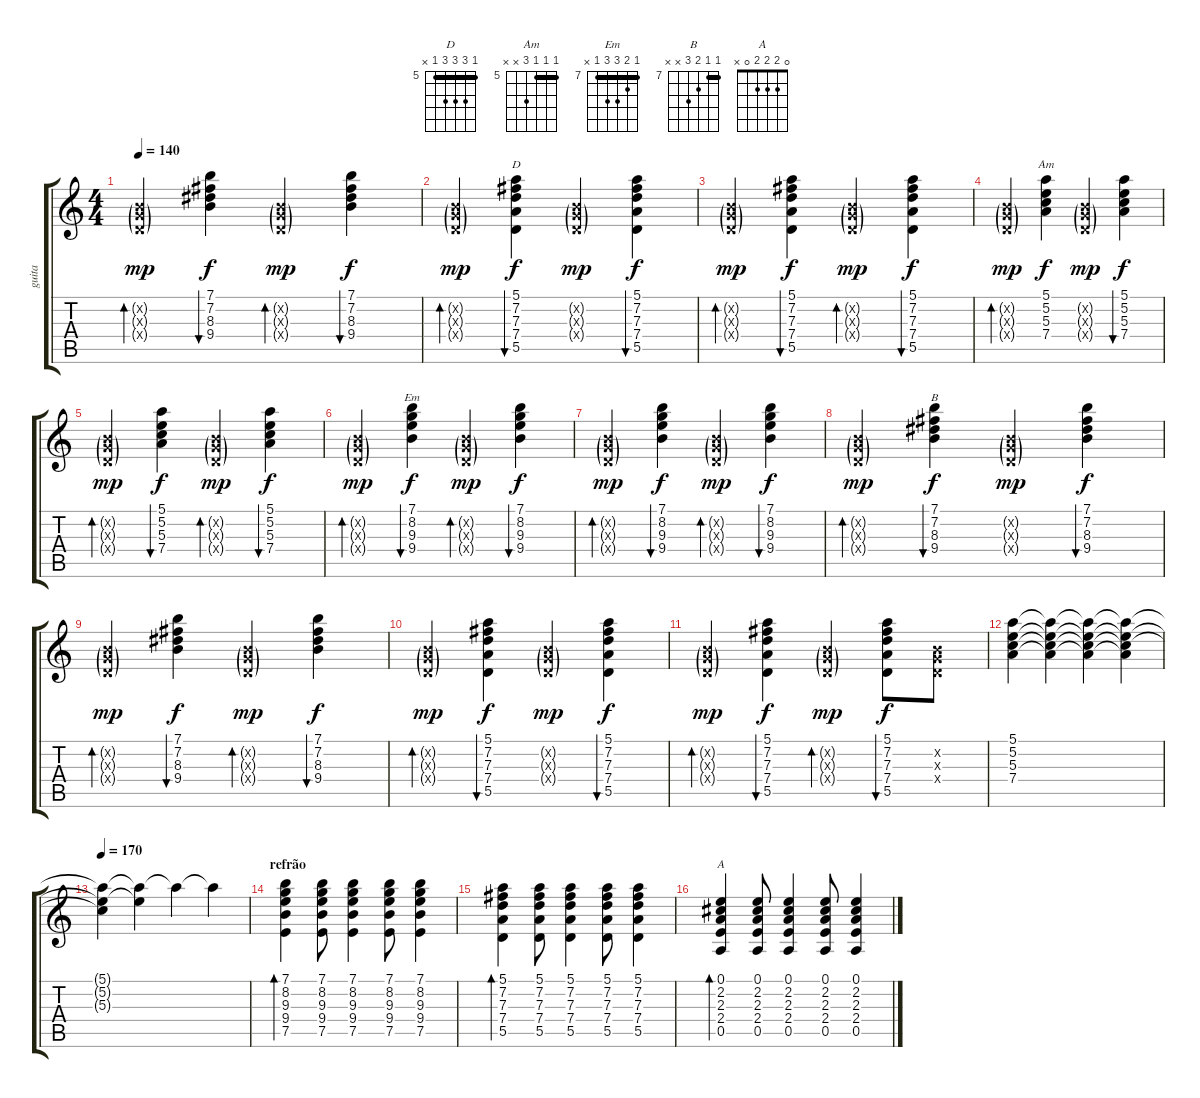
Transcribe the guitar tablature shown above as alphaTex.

\track ("guita" "guita") {instrument electricguitarmuted}
\staff {score tabs}
\tuning (E4 B3 G3 D3 A2 E2) {hide}
\chord ("D" 5 7 7 7 5 x) {firstfret 5 barre 5}
\chord ("Am" 5 5 5 7 x x) {firstfret 5 barre 5}
\chord ("Em" 7 8 9 9 7 x) {firstfret 7 barre 7}
\chord ("B" 7 7 8 9 x x) {firstfret 7 barre 7}
\chord ("A" 0 2 2 2 0 x)
\ts (4 4)
\tempo 140
\clef g2
\ks c
(0.2{g x} 0.3{g x} 0.4{g x}).4{bd 60 dy mp} (7.1 7.2 8.3 9.4).4{bu 60 dy f} (0.2{g x} 0.3{g x} 0.4{g x}).4{bd 60 dy mp} (7.1 7.2 8.3 9.4).4{bu 60 dy f} |
(0.2{g x} 0.3{g x} 0.4{g x}).4{bd 60 dy mp} (5.1 7.2 7.3 7.4 5.5).4{bu 60 ch "D" dy f} (0.2{g x} 0.3{g x} 0.4{g x}).4{dy mp} (5.1 7.2 7.3 7.4 5.5).4{bu 60 dy f} |
(0.2{g x} 0.3{g x} 0.4{g x}).4{bd 60 dy mp} (5.1 7.2 7.3 7.4 5.5).4{bu 60 dy f} (0.2{g x} 0.3{g x} 0.4{g x}).4{bd 60 dy mp} (5.1 7.2 7.3 7.4 5.5).4{bu 60 dy f} |
(0.2{g x} 0.3{g x} 0.4{g x}).4{bd 60 dy mp} (5.1 5.2 5.3 7.4).4{ch "Am" dy f} (0.2{g x} 0.3{g x} 0.4{g x}).4{dy mp} (5.1 5.2 5.3 7.4).4{bu 60 dy f} |
(0.2{g x} 0.3{g x} 0.4{g x}).4{bd 60 dy mp} (5.1 5.2 5.3 7.4).4{bu 60 dy f} (0.2{g x} 0.3{g x} 0.4{g x}).4{bd 60 dy mp} (5.1 5.2 5.3 7.4).4{bu 60 dy f} |
(0.2{g x} 0.3{g x} 0.4{g x}).4{bd 60 dy mp} (7.1 8.2 9.3 9.4).4{bu 60 ch "Em" dy f} (0.2{g x} 0.3{g x} 0.4{g x}).4{bd 60 dy mp} (7.1 8.2 9.3 9.4).4{bu 60 dy f} |
(0.2{g x} 0.3{g x} 0.4{g x}).4{bd 60 dy mp} (7.1 8.2 9.3 9.4).4{bu 60 dy f} (0.2{g x} 0.3{g x} 0.4{g x}).4{bd 60 dy mp} (7.1 8.2 9.3 9.4).4{bu 60 dy f} |
(0.2{g x} 0.3{g x} 0.4{g x}).4{bd 60 dy mp} (7.1 7.2 8.3 9.4).4{bu 60 ch "B" dy f} (0.2{g x} 0.3{g x} 0.4{g x}).4{dy mp} (7.1 7.2 8.3 9.4).4{bu 60 dy f} |
(0.2{g x} 0.3{g x} 0.4{g x}).4{bd 60 dy mp} (7.1 7.2 8.3 9.4).4{bu 60 dy f} (0.2{g x} 0.3{g x} 0.4{g x}).4{bd 60 dy mp} (7.1 7.2 8.3 9.4).4{bu 60 dy f} |
(0.2{g x} 0.3{g x} 0.4{g x}).4{bd 60 dy mp} (5.1 7.2 7.3 7.4 5.5).4{bu 60 dy f} (0.2{g x} 0.3{g x} 0.4{g x}).4{dy mp} (5.1 7.2 7.3 7.4 5.5).4{bu 60 dy f} |
(0.2{g x} 0.3{g x} 0.4{g x}).4{bd 60 dy mp} (5.1 7.2 7.3 7.4 5.5).4{bu 60 dy f} (0.2{g x} 0.3{g x} 0.4{g x}).4{bd 60 dy mp} (5.1 7.2 7.3 7.4 5.5).8{bu 60 dy f} (0.2{x} 0.3{x} 0.4{x}).8 |
(5.1 5.2 5.3 7.4).4 (5.1{t} 5.2{t} 5.3{t} 7.4{t}).4 (5.1{t} 5.2{t} 5.3{t} 7.4{t}).4 (5.1{t} 5.2{t} 5.3{t} 7.4{t}).4 |
\tempo 170
(5.1{t} 5.2{t} 5.3{t}).4 (5.1{t} 5.2{t}).4 5.1{t}.4 5.1{t}.4 |
\section ("" "refrão")
(7.1 8.2 9.3 9.4 7.5).4{bd 60} (7.1 8.2 9.3 9.4 7.5).8 (7.1 8.2 9.3 9.4 7.5).4 (7.1 8.2 9.3 9.4 7.5).8 (7.1 8.2 9.3 9.4 7.5).4 |
(5.1 7.2 7.3 7.4 5.5).4{bd 60} (5.1 7.2 7.3 7.4 5.5).8 (5.1 7.2 7.3 7.4 5.5).4 (5.1 7.2 7.3 7.4 5.5).8 (5.1 7.2 7.3 7.4 5.5).4 |
(0.1 2.2 2.3 2.4 0.5).4{bd 60 ch "A"} (0.1 2.2 2.3 2.4 0.5).8 (0.1 2.2 2.3 2.4 0.5).4 (0.1 2.2 2.3 2.4 0.5).8 (0.1 2.2 2.3 2.4 0.5).4
